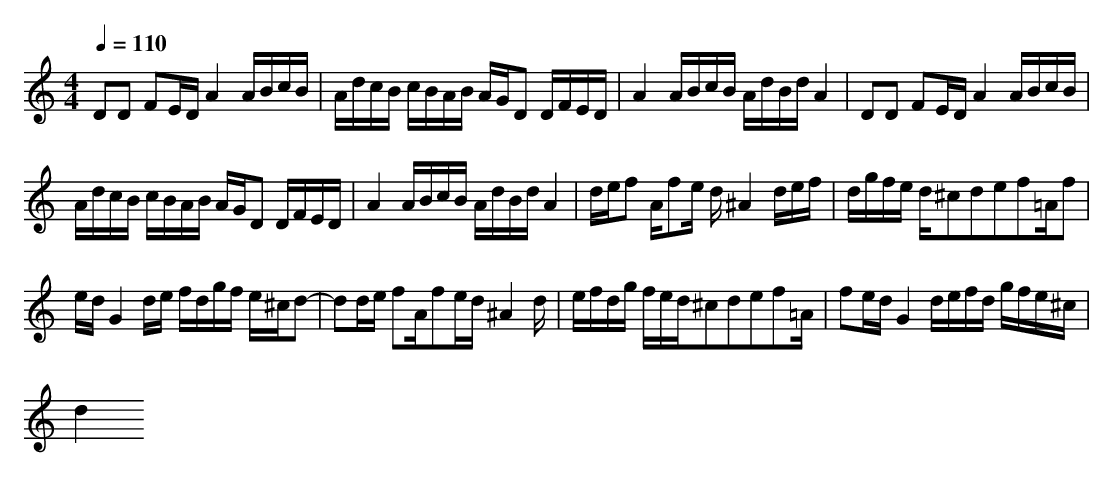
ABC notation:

X:1
T:
M: 4/4
L: 1/8
Q:1/4=110
K:C % 0 sharps
DD FE/2D/2 A2 A/2B/2c/2B/2|A/2d/2c/2B/2 c/2B/2A/2B/2 A/2G/2D D/2F/2E/2D/2|A2 A/2B/2c/2B/2 A/2d/2B/2d/2 A2|DD FE/2D/2 A2 A/2B/2c/2B/2|
A/2d/2c/2B/2 c/2B/2A/2B/2 A/2G/2D D/2F/2E/2D/2|A2 A/2B/2c/2B/2 A/2d/2B/2d/2 A2|d/2e/2f A/2fe/2 d/2^A2d/2e/2f/2|d/2g/2f/2e/2 d/2^cdef=A/2f|
e/2d/2G2d/2e/2 f/2d/2g/2f/2 e/2^c/2d-|dd/2e/2 fA/2fe/2d/2^A2d/2|e/2f/2d/2g/2 f/2e/2d/2^cdef=A/2|fe/2d/2 G2 d/2e/2f/2d/2 g/2f/2e/2^c/2|
d2
